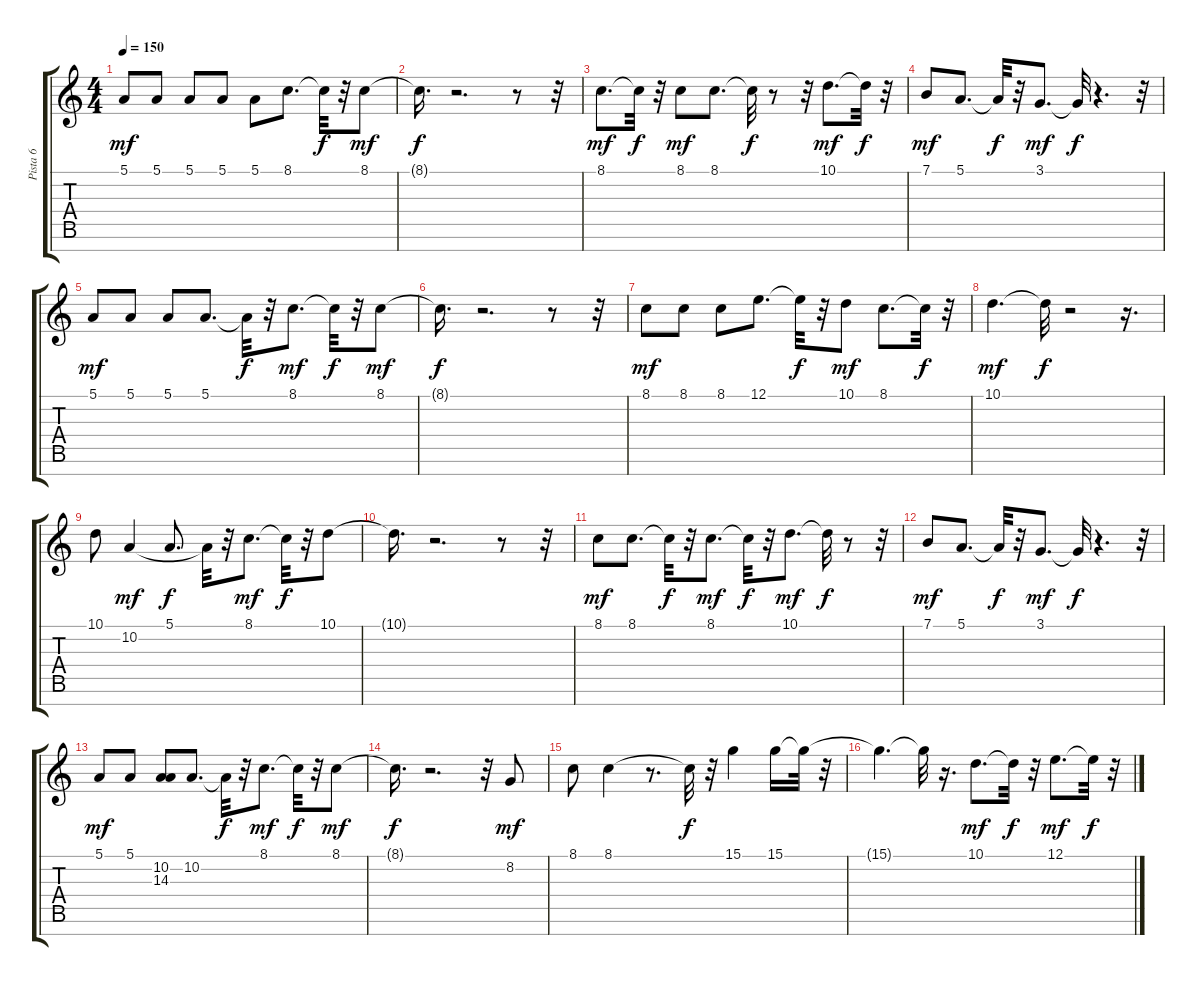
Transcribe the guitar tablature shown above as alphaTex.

\track ("Pista 6" "Pista 6") {instrument panflute}
\staff {score tabs}
\tuning (E4 B3 G3 D3 A2 E2 B1) {hide}
\ts (4 4)
\tempo 150
\clef g2
\ks c
5.1.8{dy mf} 5.1.8 5.1.8 5.1.8 5.1.8 8.1.8{d} 8.1{t}.32{dy f} r.32 8.1.8{dy mf} |
8.1{t}.16{d dy f} r.2{d} r.8 r.32 |
8.1.8{d dy mf} 8.1{t}.32{dy f} r.32 8.1.8{dy mf} 8.1.8{d} 8.1{t}.32{dy f} r.8 r.32 10.1.8{d dy mf} 10.1{t}.32{dy f} r.32 |
7.1.8{dy mf} 5.1.8{d} 5.1{t}.32{dy f} r.32 3.1.8{d dy mf} 3.1{t}.32{dy f} r.4{d} r.32 |
5.1.8{dy mf} 5.1.8 5.1.8 5.1.8{d} 5.1{t}.32{dy f} r.32 8.1.8{d dy mf} 8.1{t}.32{dy f} r.32 8.1.8{dy mf} |
8.1{t}.16{d dy f} r.2{d} r.8 r.32 |
8.1.8{dy mf} 8.1.8 8.1.8 12.1.8{d} 12.1{t}.32{dy f} r.32 10.1.8{dy mf} 8.1.8{d} 8.1{t}.32{dy f} r.32 |
10.1.4{d dy mf} 10.1{t}.32{dy f} r.2 r.16{d} |
10.1.8 10.2.4{dy mf} 5.1.8{d dy f} 10.2{t}.32 r.32 8.1.8{d dy mf} 8.1{t}.32{dy f} r.32 10.1.8 |
10.1{t}.16{d} r.2{d} r.8 r.32 |
8.1.8{dy mf} 8.1.8{d} 8.1{t}.32{dy f} r.32 8.1.8{d dy mf} 8.1{t}.32{dy f} r.32 10.1.8{d dy mf} 10.1{t}.32{dy f} r.8 r.32 |
7.1.8{dy mf} 5.1.8{d} 5.1{t}.32{dy f} r.32 3.1.8{d dy mf} 3.1{t}.32{dy f} r.4{d} r.32 |
5.1.8{dy mf} 5.1.8 (10.2 14.3).8 10.2.8{d} 10.2{t}.32{dy f} r.32 8.1.8{d dy mf} 8.1{t}.32{dy f} r.32 8.1.8{dy mf} |
8.1{t}.16{d dy f} r.2{d} r.32 8.2.8{dy mf} |
8.1.8 8.1.4 r.8{d} 8.1{t}.32{dy f} r.32 15.1.4 15.1.16 15.1{t}.32 r.32 |
15.1{t}.4{d} 15.1{t}.32 r.16{d} 10.1.8{d dy mf} 10.1{t}.32{dy f} r.32 12.1.8{d dy mf} 12.1{t}.32{dy f} r.32
